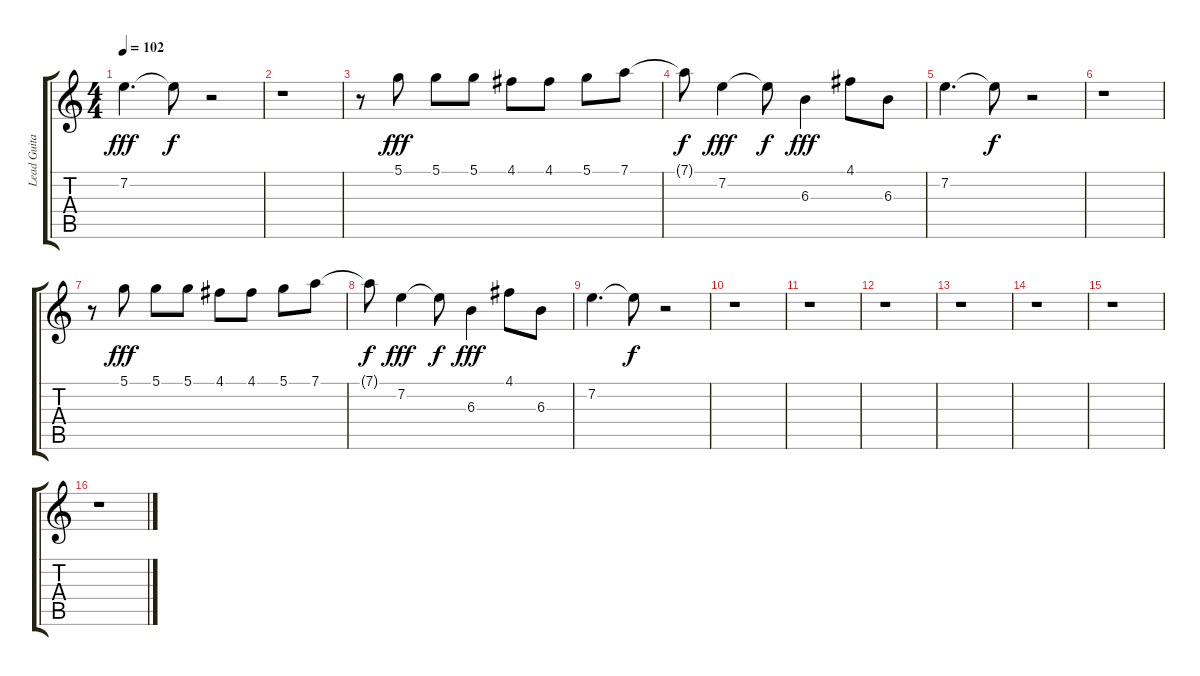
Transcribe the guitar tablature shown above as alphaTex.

\track ("Lead Guitar" "Lead Guita") {instrument overdrivenguitar}
\staff {score tabs}
\tuning (D4 A3 F3 C3 G2 D2) {hide}
\ts (4 4)
\tempo 102
\clef g2
\ks c
7.2.4{d dy fff} 7.2{t}.8{dy f} r.2 |
r.1 |
r.8 5.1.8{dy fff} 5.1.8 5.1.8 4.1.8 4.1.8 5.1.8 7.1.8 |
7.1{t}.8{dy f} 7.2.4{dy fff} 7.2{t}.8{dy f} 6.3.4{dy fff} 4.1.8 6.3.8 |
7.2.4{d} 7.2{t}.8{dy f} r.2 |
r.1 |
r.8 5.1.8{dy fff} 5.1.8 5.1.8 4.1.8 4.1.8 5.1.8 7.1.8 |
7.1{t}.8{dy f} 7.2.4{dy fff} 7.2{t}.8{dy f} 6.3.4{dy fff} 4.1.8 6.3.8 |
7.2.4{d} 7.2{t}.8{dy f} r.2 |
r.1 |
r.1 |
r.1 |
r.1 |
r.1 |
r.1 |
r.1
